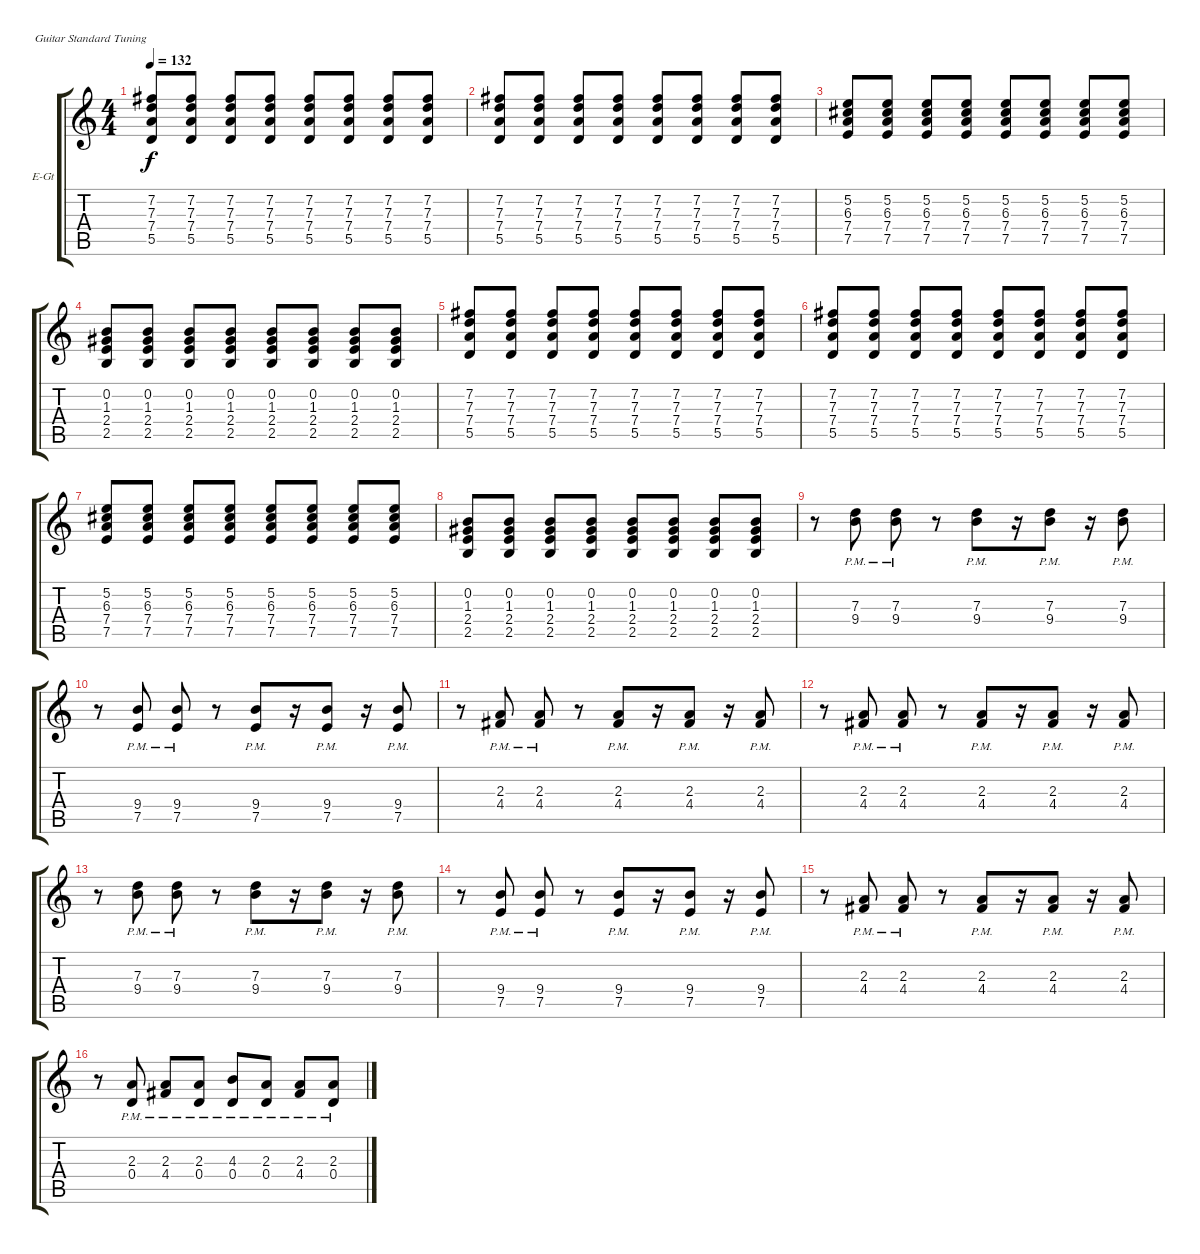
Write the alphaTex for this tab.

\defaultSystemsLayout 4
\bracketExtendMode groupsimilarinstruments
\firstSystemTrackNameOrientation horizontal
\otherSystemsTrackNameOrientation horizontal
\track ("Nick Valensi" "E-Gt") {instrument overdrivenguitar}
\staff {score tabs}
\tuning (E4 B3 G3 D3 A2 E2)
\ts (4 4)
\tempo 132
\clef g2
\ks c
(7.2 7.3 7.4 5.5).8{dy f} (7.2 7.3 7.4 5.5).8 (7.2 7.3 7.4 5.5).8 (7.2 7.3 7.4 5.5).8 (7.2 7.3 7.4 5.5).8 (7.2 7.3 7.4 5.5).8 (7.2 7.3 7.4 5.5).8 (7.2 7.3 7.4 5.5).8 |
(7.2 7.3 7.4 5.5).8 (7.2 7.3 7.4 5.5).8 (7.2 7.3 7.4 5.5).8 (7.2 7.3 7.4 5.5).8 (7.2 7.3 7.4 5.5).8 (7.2 7.3 7.4 5.5).8 (7.2 7.3 7.4 5.5).8 (7.2 7.3 7.4 5.5).8 |
(5.2 6.3 7.4 7.5).8 (5.2 6.3 7.4 7.5).8 (5.2 6.3 7.4 7.5).8 (5.2 6.3 7.4 7.5).8 (5.2 6.3 7.4 7.5).8 (5.2 6.3 7.4 7.5).8 (5.2 6.3 7.4 7.5).8 (5.2 6.3 7.4 7.5).8 |
(0.2 1.3 2.4 2.5).8 (0.2 1.3 2.4 2.5).8 (0.2 1.3 2.4 2.5).8 (0.2 1.3 2.4 2.5).8 (0.2 1.3 2.4 2.5).8 (0.2 1.3 2.4 2.5).8 (0.2 1.3 2.4 2.5).8 (0.2 1.3 2.4 2.5).8 |
(7.2 7.3 7.4 5.5).8 (7.2 7.3 7.4 5.5).8 (7.2 7.3 7.4 5.5).8 (7.2 7.3 7.4 5.5).8 (7.2 7.3 7.4 5.5).8 (7.2 7.3 7.4 5.5).8 (7.2 7.3 7.4 5.5).8 (7.2 7.3 7.4 5.5).8 |
(7.2 7.3 7.4 5.5).8 (7.2 7.3 7.4 5.5).8 (7.2 7.3 7.4 5.5).8 (7.2 7.3 7.4 5.5).8 (7.2 7.3 7.4 5.5).8 (7.2 7.3 7.4 5.5).8 (7.2 7.3 7.4 5.5).8 (7.2 7.3 7.4 5.5).8 |
(5.2 6.3 7.4 7.5).8 (5.2 6.3 7.4 7.5).8 (5.2 6.3 7.4 7.5).8 (5.2 6.3 7.4 7.5).8 (5.2 6.3 7.4 7.5).8 (5.2 6.3 7.4 7.5).8 (5.2 6.3 7.4 7.5).8 (5.2 6.3 7.4 7.5).8 |
(0.2 1.3 2.4 2.5).8 (0.2 1.3 2.4 2.5).8 (0.2 1.3 2.4 2.5).8 (0.2 1.3 2.4 2.5).8 (0.2 1.3 2.4 2.5).8 (0.2 1.3 2.4 2.5).8 (0.2 1.3 2.4 2.5).8 (0.2 1.3 2.4 2.5).8 |
r.8 (7.3{pm} 9.4{pm}).8 (7.3{pm} 9.4{pm}).8 r.8 (7.3{pm} 9.4{pm}).8 r.16 (7.3{pm} 9.4{pm}).8 r.16 (7.3{pm} 9.4{pm}).8 |
r.8 (9.4{pm} 7.5{pm}).8 (9.4{pm} 7.5{pm}).8 r.8 (9.4{pm} 7.5{pm}).8 r.16 (9.4{pm} 7.5{pm}).8 r.16 (9.4{pm} 7.5{pm}).8 |
r.8 (2.3{pm} 4.4{pm}).8 (2.3{pm} 4.4{pm}).8 r.8 (2.3{pm} 4.4{pm}).8 r.16 (2.3{pm} 4.4{pm}).8 r.16 (2.3{pm} 4.4{pm}).8 |
r.8 (2.3{pm} 4.4{pm}).8 (2.3{pm} 4.4{pm}).8 r.8 (2.3{pm} 4.4{pm}).8 r.16 (2.3{pm} 4.4{pm}).8 r.16 (2.3{pm} 4.4{pm}).8 |
r.8 (7.3{pm} 9.4{pm}).8 (7.3{pm} 9.4{pm}).8 r.8 (7.3{pm} 9.4{pm}).8 r.16 (7.3{pm} 9.4{pm}).8 r.16 (7.3{pm} 9.4{pm}).8 |
r.8 (9.4{pm} 7.5{pm}).8 (9.4{pm} 7.5{pm}).8 r.8 (9.4{pm} 7.5{pm}).8 r.16 (9.4{pm} 7.5{pm}).8 r.16 (9.4{pm} 7.5{pm}).8 |
r.8 (2.3{pm} 4.4{pm}).8 (2.3{pm} 4.4{pm}).8 r.8 (2.3{pm} 4.4{pm}).8 r.16 (2.3{pm} 4.4{pm}).8 r.16 (2.3{pm} 4.4{pm}).8 |
r.8 (0.4{pm} 2.3{pm}).8 (4.4{pm} 2.3{pm}).8 (0.4{pm} 2.3{pm}).8 (4.3{pm} 0.4{pm}).8 (2.3{pm} 0.4{pm}).8 (4.4{pm} 2.3{pm}).8 (0.4{pm} 2.3{pm}).8
